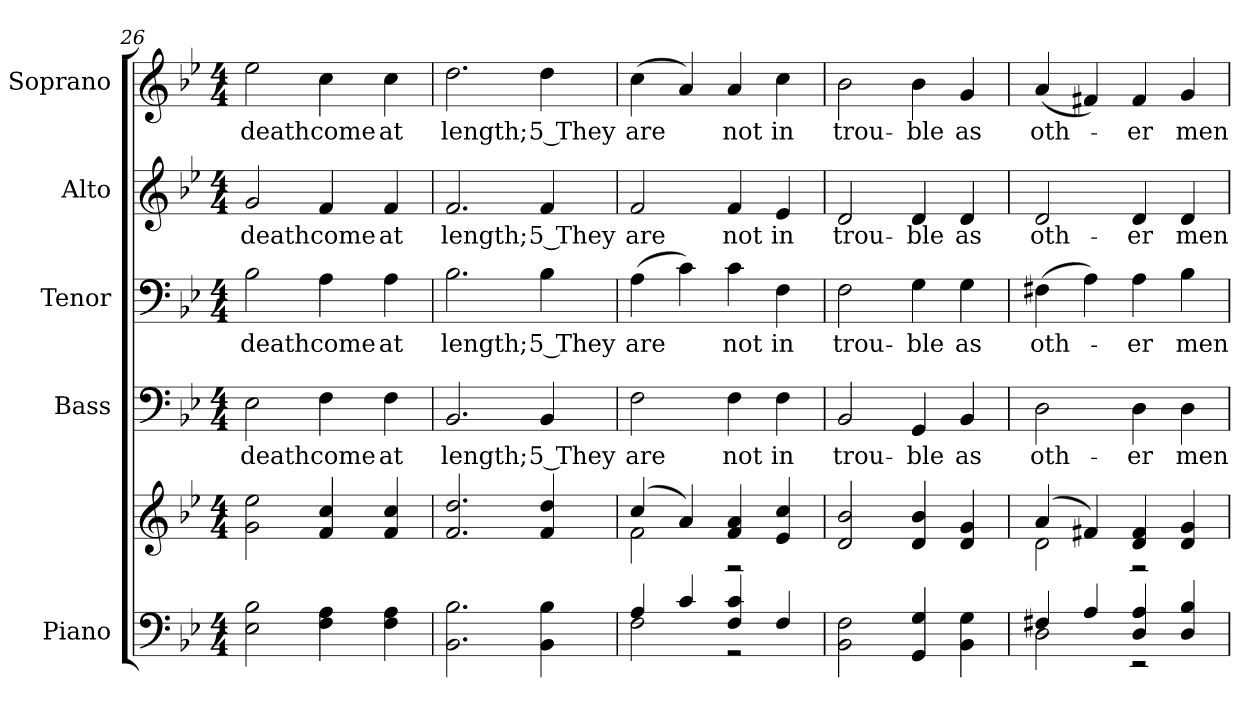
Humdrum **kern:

**kern	**kern	**kern	**text	**kern	**text	**kern	**text	**kern	**text
*part5	*part5	*part4	*part4	*part3	*part3	*part2	*part2	*part1	*part1
*staff6	*staff5	*staff4	*staff4	*staff3	*staff3	*staff2	*staff2	*staff1	*staff1
*I"Piano	*	*I"Bass	*	*I"Tenor	*	*I"Alto	*	*I"Soprano	*
*I'Pno.	*	*I'B.	*	*I'T.	*	*I'A.	*	*I'S.	*
*clefF4	*clefG2	*clefF4	*	*clefF4	*	*clefG2	*	*clefG2	*
*k[b-e-]	*k[b-e-]	*k[b-e-]	*	*k[b-e-]	*	*k[b-e-]	*	*k[b-e-]	*
*B-:	*B-:	*B-:	*	*B-:	*	*B-:	*	*B-:	*
*M4/4	*M4/4	*M4/4	*	*M4/4	*	*M4/4	*	*M4/4	*
=26	=26	=26	=26	=26	=26	=26	=26	=26	=26
!	!	!	!LO:LY:b:color=#000000	!	!	!	!	!	!
!	!	!	!	!	!LO:LY:b:color=#000000	!	!	!	!
!	!	!	!	!	!	!	!LO:LY:b:color=#000000	!	!
!	!	!	!	!	!	!	!	!	!LO:LY:b:color=#000000
2E-i\ 2B-i	2gi\ 2ee-i	2E-i\	death	2B-i\	death	2gi/	death	2ee-i\	death
!	!	!	!LO:LY:b:color=#000000	!	!	!	!	!	!
!	!	!	!	!	!LO:LY:b:color=#000000	!	!	!	!
!	!	!	!	!	!	!	!LO:LY:b:color=#000000	!	!
!	!	!	!	!	!	!	!	!	!LO:LY:b:color=#000000
4Fi\ 4Ai	4fi/ 4cci	4Fi\	come	4Ai\	come	4fi/	come	4cci\	come
!	!	!	!LO:LY:b:color=#000000	!	!	!	!	!	!
!	!	!	!	!	!LO:LY:b:color=#000000	!	!	!	!
!	!	!	!	!	!	!	!LO:LY:b:color=#000000	!	!
!	!	!	!	!	!	!	!	!	!LO:LY:b:color=#000000
4Fi\ 4Ai	4fi/ 4cci	4Fi\	at	4Ai\	at	4fi/	at	4cci\	at
=27	=27	=27	=27	=27	=27	=27	=27	=27	=27
!	!	!	!LO:LY:b:color=#000000	!	!	!	!	!	!
!	!	!	!	!	!LO:LY:b:color=#000000	!	!	!	!
!	!	!	!	!	!	!	!LO:LY:b:color=#000000	!	!
!	!	!	!	!	!	!	!	!	!LO:LY:b:color=#000000
2.BB-i\ 2.B-i	2.fi/ 2.ddi	2.BB-i/	length;	2.B-i\	length;	2.fi/	length;	2.ddi\	length;
!	!	!	!LO:LY:b:color=#000000	!	!	!	!	!	!
!	!	!	!	!	!LO:LY:b:color=#000000	!	!	!	!
!	!	!	!	!	!	!	!LO:LY:b:color=#000000	!	!
!	!	!	!	!	!	!	!	!	!LO:LY:b:color=#000000
4BB-i\ 4B-i	4fi/ 4ddi	4BB-i/	5 They	4B-i\	5 They	4fi/	5 They	4ddi\	5 They
=28	=28	=28	=28	=28	=28	=28	=28	=28	=28
*^	*^	*	*	*	*	*	*	*	*
!	!	!	!	!	!LO:LY:b:color=#000000	!	!	!	!	!	!
!	!	!	!	!	!	!	!LO:LY:b:color=#000000	!	!	!	!
!	!	!	!	!	!	!	!	!	!LO:LY:b:color=#000000	!	!
!	!	!	!	!	!	!	!	!	!	!	!LO:LY:b:color=#000000
4Ai/	2Fi\	(4cci/	2fi\	2Fi\	are	(4Ai\	are	2fi/	are	(4cci\	are
4ci/	.	4ai/)	.	.	.	4ci\)	.	.	.	4ai/)	.
!	!	!	!	!	!LO:LY:b:color=#000000	!	!	!	!	!	!
!	!	!	!	!	!	!	!LO:LY:b:color=#000000	!	!	!	!
!	!	!	!	!	!	!	!	!	!LO:LY:b:color=#000000	!	!
!	!	!	!	!	!	!	!	!	!	!	!LO:LY:b:color=#000000
4Fi/ 4ci	2r	4fi/ 4ai	2r	4Fi\	not	4ci\	not	4fi/	not	4ai/	not
!	!	!	!	!	!LO:LY:b:color=#000000	!	!	!	!	!	!
!	!	!	!	!	!	!	!LO:LY:b:color=#000000	!	!	!	!
!	!	!	!	!	!	!	!	!	!LO:LY:b:color=#000000	!	!
!	!	!	!	!	!	!	!	!	!	!	!LO:LY:b:color=#000000
4Fi/	.	4e-i/ 4cci	.	4Fi\	in	4Fi\	in	4e-i/	in	4cci\	in
*v	*v	*	*	*	*	*	*	*	*	*	*
*	*v	*v	*	*	*	*	*	*	*	*
!!LO:LB:g=z
=29	=29	=29	=29	=29	=29	=29	=29	=29	=29
!	!	!	!LO:LY:b:color=#000000	!	!	!	!	!	!
!	!	!	!	!	!LO:LY:b:color=#000000	!	!	!	!
!	!	!	!	!	!	!	!LO:LY:b:color=#000000	!	!
!	!	!	!	!	!	!	!	!	!LO:LY:b:color=#000000
2BB-i\ 2Fi	2di/ 2b-i	2BB-i/	trou-	2Fi\	trou-	2di/	trou-	2b-i\	trou-
!	!	!	!LO:LY:b:color=#000000	!	!	!	!	!	!
!	!	!	!	!	!LO:LY:b:color=#000000	!	!	!	!
!	!	!	!	!	!	!	!LO:LY:b:color=#000000	!	!
!	!	!	!	!	!	!	!	!	!LO:LY:b:color=#000000
4GGi/ 4Gi	4di/ 4b-i	4GGi/	-ble	4Gi\	-ble	4di/	-ble	4b-i\	-ble
!	!	!	!LO:LY:b:color=#000000	!	!	!	!	!	!
!	!	!	!	!	!LO:LY:b:color=#000000	!	!	!	!
!	!	!	!	!	!	!	!LO:LY:b:color=#000000	!	!
!	!	!	!	!	!	!	!	!	!LO:LY:b:color=#000000
4BB-i\ 4Gi	4di/ 4gi	4BB-i/	as	4Gi\	as	4di/	as	4gi/	as
=30	=30	=30	=30	=30	=30	=30	=30	=30	=30
*^	*^	*	*	*	*	*	*	*	*
!	!	!	!	!	!LO:LY:b:color=#000000	!	!	!	!	!	!
!	!	!	!	!	!	!	!LO:LY:b:color=#000000	!	!	!	!
!	!	!	!	!	!	!	!	!	!LO:LY:b:color=#000000	!	!
!	!	!	!	!	!	!	!	!	!	!	!LO:LY:b:color=#000000
4F#Xi/	2Di\	(4ai/	2di\	2Di\	oth-	(4F#Xi\	oth-	2di/	oth-	(4ai/	oth-
4Ai/	.	4f#Xi/)	.	.	.	4Ai\)	.	.	.	4f#Xi/)	.
!	!	!	!	!	!LO:LY:b:color=#000000	!	!	!	!	!	!
!	!	!	!	!	!	!	!LO:LY:b:color=#000000	!	!	!	!
!	!	!	!	!	!	!	!	!	!LO:LY:b:color=#000000	!	!
!	!	!	!	!	!	!	!	!	!	!	!LO:LY:b:color=#000000
4Di/ 4Ai	2r	4di/ 4f#i	2r	4Di\	-er	4Ai\	-er	4di/	-er	4f#i/	-er
!	!	!	!	!	!LO:LY:b:color=#000000	!	!	!	!	!	!
!	!	!	!	!	!	!	!LO:LY:b:color=#000000	!	!	!	!
!	!	!	!	!	!	!	!	!	!LO:LY:b:color=#000000	!	!
!	!	!	!	!	!	!	!	!	!	!	!LO:LY:b:color=#000000
4Di/ 4B-i	.	4di/ 4gi	.	4Di\	men	4B-i\	men	4di/	men	4gi/	men
*v	*v	*	*	*	*	*	*	*	*	*	*
*	*v	*v	*	*	*	*	*	*	*	*
=	=	=	=	=	=	=	=	=	=
*-	*-	*-	*-	*-	*-	*-	*-	*-	*-
